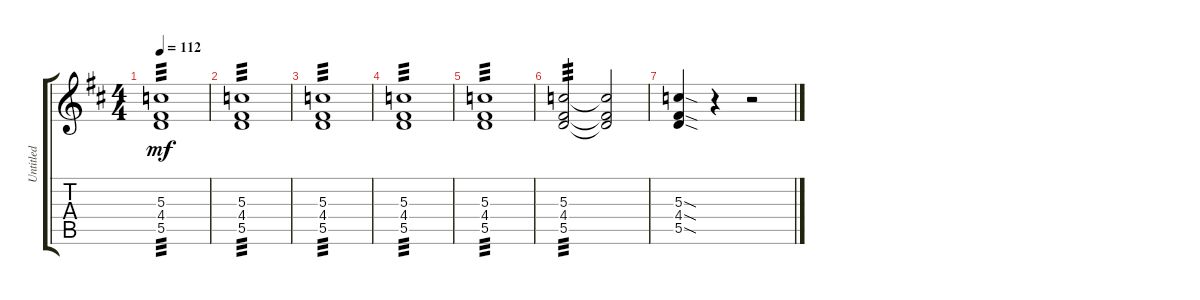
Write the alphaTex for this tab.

\track ("Untitled" "Untitled") {instrument distortionguitar}
\staff {score tabs}
\tuning (E4 B3 G3 D3 A2 E2) {hide}
\ts (4 4)
\tempo 112
\clef g2
\ks d
(5.3 4.4 5.5).1{tp 3 dy mf} |
(5.3 4.4 5.5).1{tp 3} |
(5.3 4.4 5.5).1{tp 3} |
(5.3 4.4 5.5).1{tp 3} |
(5.3 4.4 5.5).1{tp 3} |
(5.3 4.4 5.5).2{tp 3} (5.3{t} 4.4{t} 5.5{t}).2 |
(5.3{sod} 4.4{sod} 5.5{sod}).4 r.4 r.2
